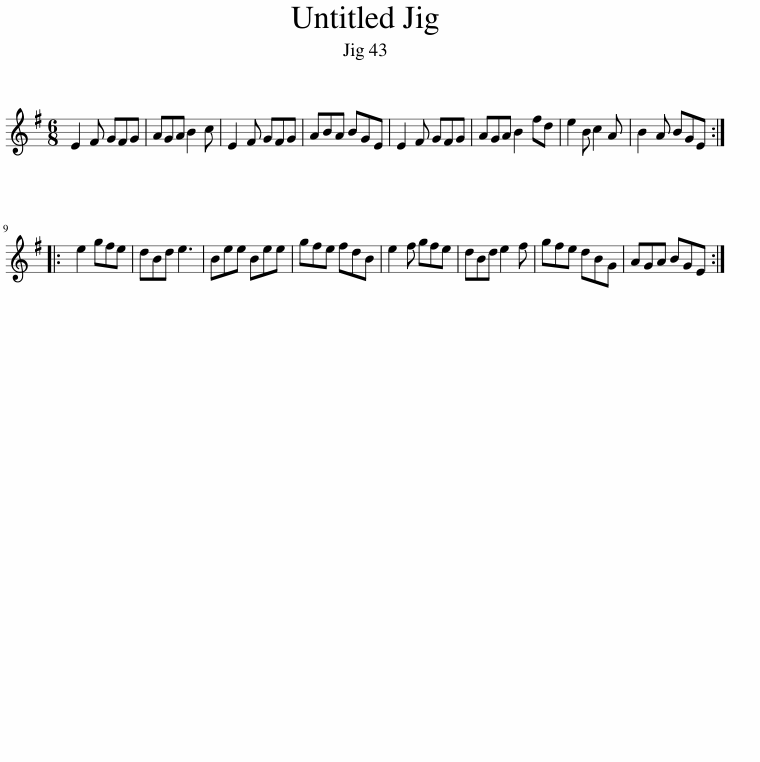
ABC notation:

X:1
L:1/8
M:6/8
I:linebreak $
K:Emin
V:1 treble
V:1
 E2 F GFG | AGA B2 c | E2 F GFG | ABA BGE | E2 F GFG | %5
 AGA B2 fd | e2 B c2 A | B2 A BGE ::$ e2 gfe | dBd e3 | %10
 Bee Bee | gfe fdB | e2 f gfe | dBd e2 f | gfe dBG | %15
 AGA BGE :| %16
